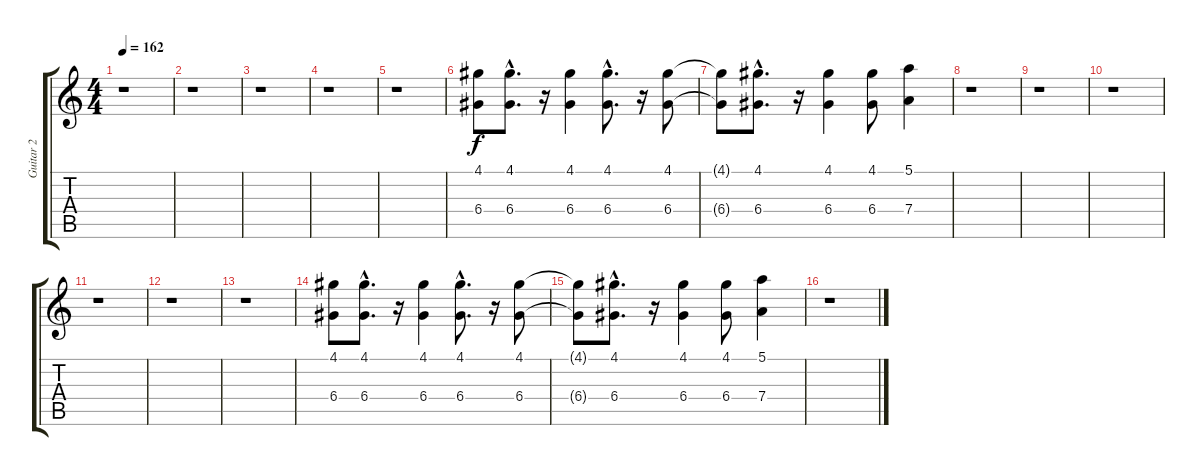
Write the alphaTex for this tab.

\track ("Guitar 2" "Guitar 2") {instrument distortionguitar}
\staff {score tabs}
\tuning (E4 B3 G3 D3 A2 E2) {hide}
\ts (4 4)
\tempo 162
\clef g2
\ks c
r.1{dy f} |
r.1 |
r.1 |
r.1 |
r.1 |
(4.1 6.4).8 (4.1{hac} 6.4{hac}).8{d} r.16 (4.1 6.4).4 (4.1{hac} 6.4{hac}).8{d} r.16 (4.1 6.4).8 |
(4.1{t} 6.4{t}).8 (4.1{hac} 6.4{hac}).8{d} r.16 (4.1 6.4).4 (4.1 6.4).8 (5.1 7.4).4 |
r.1 |
r.1 |
r.1 |
r.1 |
r.1 |
r.1 |
(4.1 6.4).8 (4.1{hac} 6.4{hac}).8{d} r.16 (4.1 6.4).4 (4.1{hac} 6.4{hac}).8{d} r.16 (4.1 6.4).8 |
(4.1{t} 6.4{t}).8 (4.1{hac} 6.4{hac}).8{d} r.16 (4.1 6.4).4 (4.1 6.4).8 (5.1 7.4).4 |
r.1
